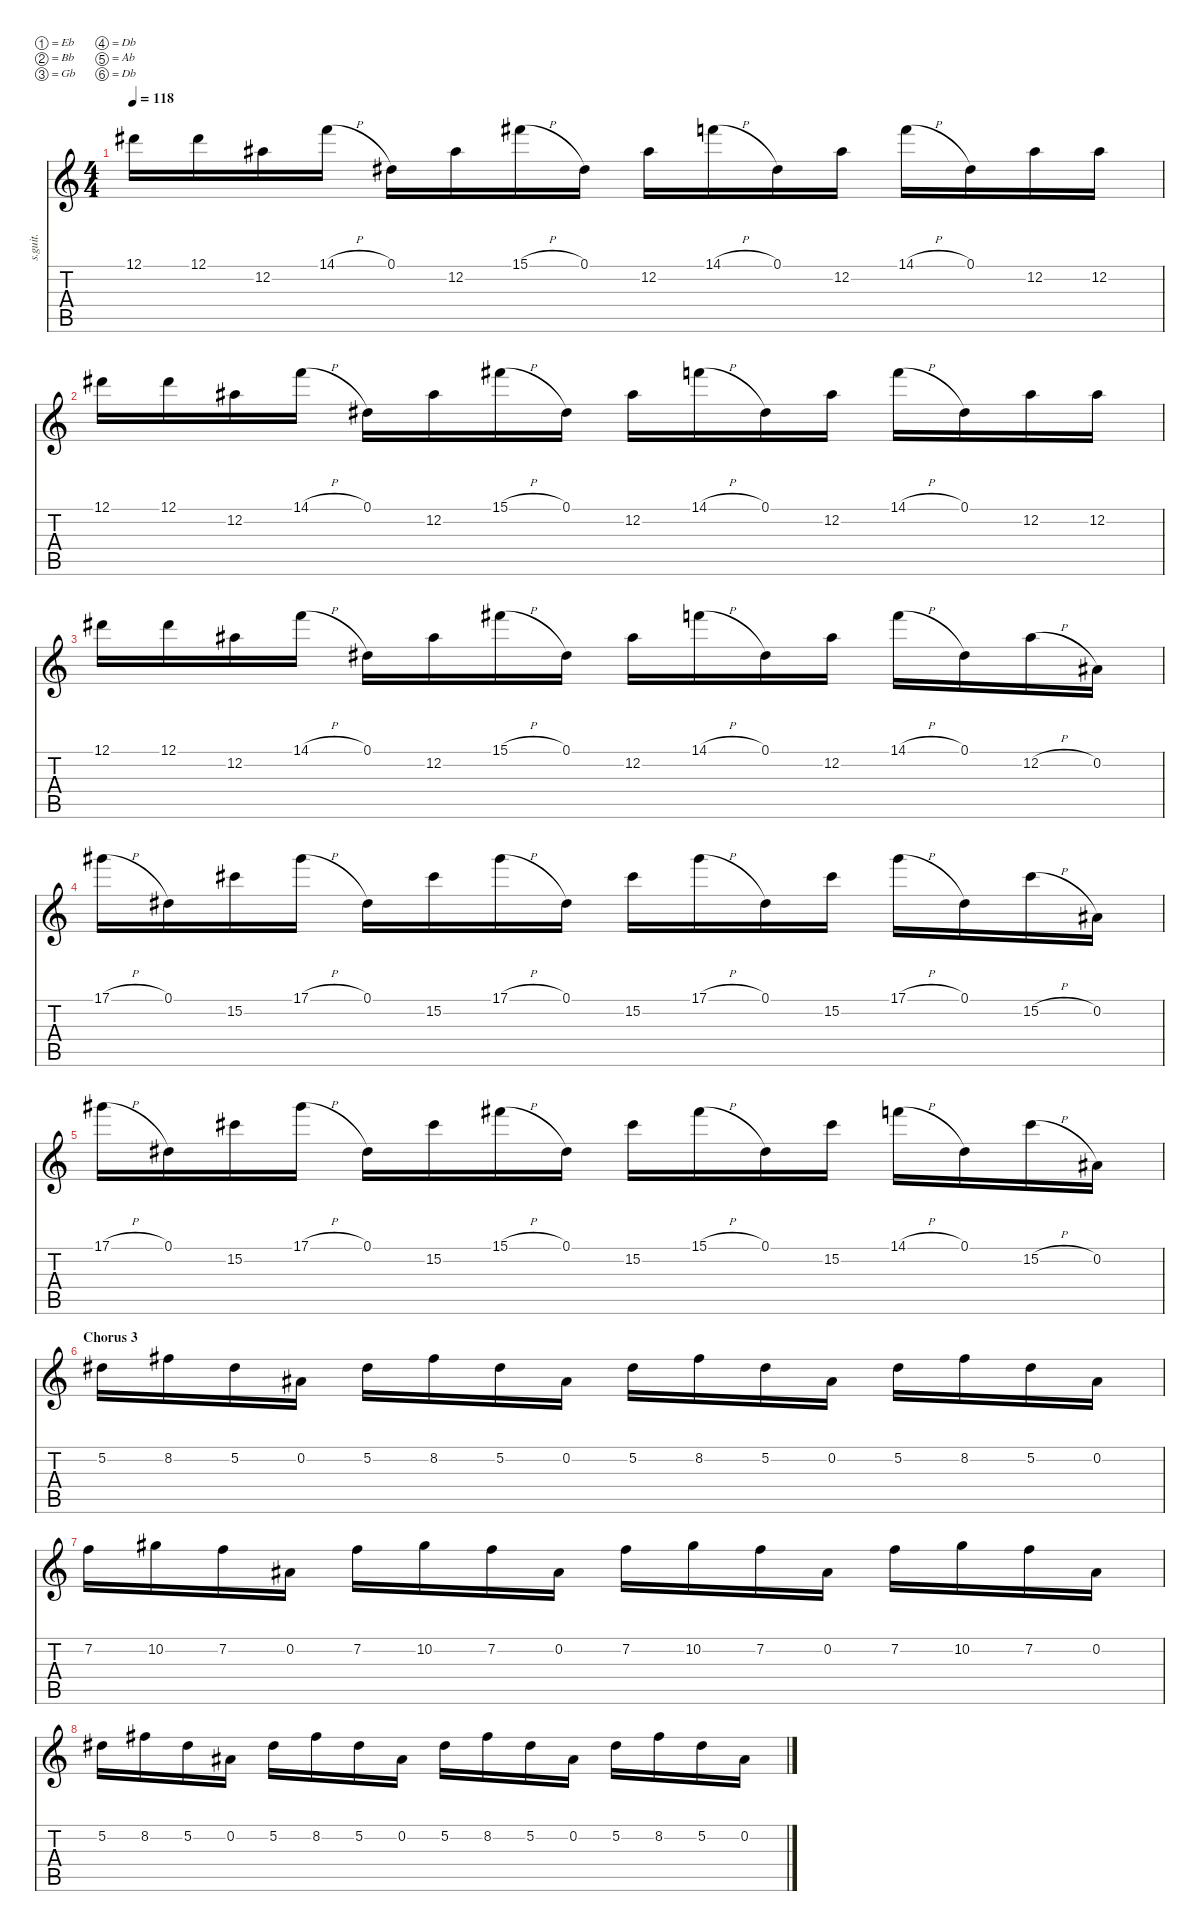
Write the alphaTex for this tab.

\defaultSystemsLayout 4
\hideDynamics
\bracketExtendMode nobrackets
\track ("Lead [Synyster Gates]" "s.guit.") {instrument distortionguitar}
\staff {score tabs}
\tuning (Eb4 Bb3 Gb3 Db3 Ab2 Db2)
\ts (4 4)
\tempo 118
\clef g2
\ks c
12.1{acc #}.16{lyrics (0 "") lyrics (1 "") lyrics (2 "") lyrics (3 "") lyrics (4 "") dy f} 12.1{acc #}.16{lyrics (0 "") lyrics (1 "") lyrics (2 "") lyrics (3 "") lyrics (4 "")} 12.2{acc #}.16{lyrics (0 "") lyrics (1 "") lyrics (2 "") lyrics (3 "") lyrics (4 "")} 14.1{h}.16{lyrics (0 "") lyrics (1 "") lyrics (2 "") lyrics (3 "") lyrics (4 "")} 0.1{acc #}.16{lyrics (0 "") lyrics (1 "") lyrics (2 "") lyrics (3 "") lyrics (4 "")} 12.2{acc #}.16{lyrics (0 "") lyrics (1 "") lyrics (2 "") lyrics (3 "") lyrics (4 "")} 15.1{h acc #}.16{lyrics (0 "") lyrics (1 "") lyrics (2 "") lyrics (3 "") lyrics (4 "")} 0.1{acc #}.16{lyrics (0 "") lyrics (1 "") lyrics (2 "") lyrics (3 "") lyrics (4 "")} 12.2{acc #}.16{lyrics (0 "") lyrics (1 "") lyrics (2 "") lyrics (3 "") lyrics (4 "")} 14.1{h}.16{lyrics (0 "") lyrics (1 "") lyrics (2 "") lyrics (3 "") lyrics (4 "")} 0.1{acc #}.16{lyrics (0 "") lyrics (1 "") lyrics (2 "") lyrics (3 "") lyrics (4 "")} 12.2{acc #}.16{lyrics (0 "") lyrics (1 "") lyrics (2 "") lyrics (3 "") lyrics (4 "")} 14.1{h}.16{lyrics (0 "") lyrics (1 "") lyrics (2 "") lyrics (3 "") lyrics (4 "")} 0.1{acc #}.16{lyrics (0 "") lyrics (1 "") lyrics (2 "") lyrics (3 "") lyrics (4 "")} 12.2{acc #}.16{lyrics (0 "") lyrics (1 "") lyrics (2 "") lyrics (3 "") lyrics (4 "")} 12.2{acc #}.16{lyrics (0 "") lyrics (1 "") lyrics (2 "") lyrics (3 "") lyrics (4 "")} |
12.1{acc #}.16{lyrics (0 "") lyrics (1 "") lyrics (2 "") lyrics (3 "") lyrics (4 "")} 12.1{acc #}.16{lyrics (0 "") lyrics (1 "") lyrics (2 "") lyrics (3 "") lyrics (4 "")} 12.2{acc #}.16{lyrics (0 "") lyrics (1 "") lyrics (2 "") lyrics (3 "") lyrics (4 "")} 14.1{h}.16{lyrics (0 "") lyrics (1 "") lyrics (2 "") lyrics (3 "") lyrics (4 "")} 0.1{acc #}.16{lyrics (0 "") lyrics (1 "") lyrics (2 "") lyrics (3 "") lyrics (4 "")} 12.2{acc #}.16{lyrics (0 "") lyrics (1 "") lyrics (2 "") lyrics (3 "") lyrics (4 "")} 15.1{h acc #}.16{lyrics (0 "") lyrics (1 "") lyrics (2 "") lyrics (3 "") lyrics (4 "")} 0.1{acc #}.16{lyrics (0 "") lyrics (1 "") lyrics (2 "") lyrics (3 "") lyrics (4 "")} 12.2{acc #}.16{lyrics (0 "") lyrics (1 "") lyrics (2 "") lyrics (3 "") lyrics (4 "")} 14.1{h}.16{lyrics (0 "") lyrics (1 "") lyrics (2 "") lyrics (3 "") lyrics (4 "")} 0.1{acc #}.16{lyrics (0 "") lyrics (1 "") lyrics (2 "") lyrics (3 "") lyrics (4 "")} 12.2{acc #}.16{lyrics (0 "") lyrics (1 "") lyrics (2 "") lyrics (3 "") lyrics (4 "")} 14.1{h}.16{lyrics (0 "") lyrics (1 "") lyrics (2 "") lyrics (3 "") lyrics (4 "")} 0.1{acc #}.16{lyrics (0 "") lyrics (1 "") lyrics (2 "") lyrics (3 "") lyrics (4 "")} 12.2{acc #}.16{lyrics (0 "") lyrics (1 "") lyrics (2 "") lyrics (3 "") lyrics (4 "")} 12.2{acc #}.16{lyrics (0 "") lyrics (1 "") lyrics (2 "") lyrics (3 "") lyrics (4 "")} |
12.1{acc #}.16{lyrics (0 "") lyrics (1 "") lyrics (2 "") lyrics (3 "") lyrics (4 "")} 12.1{acc #}.16{lyrics (0 "") lyrics (1 "") lyrics (2 "") lyrics (3 "") lyrics (4 "")} 12.2{acc #}.16{lyrics (0 "") lyrics (1 "") lyrics (2 "") lyrics (3 "") lyrics (4 "")} 14.1{h}.16{lyrics (0 "") lyrics (1 "") lyrics (2 "") lyrics (3 "") lyrics (4 "")} 0.1{acc #}.16{lyrics (0 "") lyrics (1 "") lyrics (2 "") lyrics (3 "") lyrics (4 "")} 12.2{acc #}.16{lyrics (0 "") lyrics (1 "") lyrics (2 "") lyrics (3 "") lyrics (4 "")} 15.1{h acc #}.16{lyrics (0 "") lyrics (1 "") lyrics (2 "") lyrics (3 "") lyrics (4 "")} 0.1{acc #}.16{lyrics (0 "") lyrics (1 "") lyrics (2 "") lyrics (3 "") lyrics (4 "")} 12.2{acc #}.16{lyrics (0 "") lyrics (1 "") lyrics (2 "") lyrics (3 "") lyrics (4 "")} 14.1{h}.16{lyrics (0 "") lyrics (1 "") lyrics (2 "") lyrics (3 "") lyrics (4 "")} 0.1{acc #}.16{lyrics (0 "") lyrics (1 "") lyrics (2 "") lyrics (3 "") lyrics (4 "")} 12.2{acc #}.16{lyrics (0 "") lyrics (1 "") lyrics (2 "") lyrics (3 "") lyrics (4 "")} 14.1{h}.16{lyrics (0 "") lyrics (1 "") lyrics (2 "") lyrics (3 "") lyrics (4 "")} 0.1{acc #}.16{lyrics (0 "") lyrics (1 "") lyrics (2 "") lyrics (3 "") lyrics (4 "")} 12.2{h acc #}.16{lyrics (0 "") lyrics (1 "") lyrics (2 "") lyrics (3 "") lyrics (4 "")} 0.2{acc #}.16{lyrics (0 "") lyrics (1 "") lyrics (2 "") lyrics (3 "") lyrics (4 "")} |
17.1{h acc #}.16{lyrics (0 "") lyrics (1 "") lyrics (2 "") lyrics (3 "") lyrics (4 "")} 0.1{acc #}.16{lyrics (0 "") lyrics (1 "") lyrics (2 "") lyrics (3 "") lyrics (4 "")} 15.2{acc #}.16{lyrics (0 "") lyrics (1 "") lyrics (2 "") lyrics (3 "") lyrics (4 "")} 17.1{h acc #}.16{lyrics (0 "") lyrics (1 "") lyrics (2 "") lyrics (3 "") lyrics (4 "")} 0.1{acc #}.16{lyrics (0 "") lyrics (1 "") lyrics (2 "") lyrics (3 "") lyrics (4 "")} 15.2{acc #}.16{lyrics (0 "") lyrics (1 "") lyrics (2 "") lyrics (3 "") lyrics (4 "")} 17.1{h acc #}.16{lyrics (0 "") lyrics (1 "") lyrics (2 "") lyrics (3 "") lyrics (4 "")} 0.1{acc #}.16{lyrics (0 "") lyrics (1 "") lyrics (2 "") lyrics (3 "") lyrics (4 "")} 15.2{acc #}.16{lyrics (0 "") lyrics (1 "") lyrics (2 "") lyrics (3 "") lyrics (4 "")} 17.1{h acc #}.16{lyrics (0 "") lyrics (1 "") lyrics (2 "") lyrics (3 "") lyrics (4 "")} 0.1{acc #}.16{lyrics (0 "") lyrics (1 "") lyrics (2 "") lyrics (3 "") lyrics (4 "")} 15.2{acc #}.16{lyrics (0 "") lyrics (1 "") lyrics (2 "") lyrics (3 "") lyrics (4 "")} 17.1{h acc #}.16{lyrics (0 "") lyrics (1 "") lyrics (2 "") lyrics (3 "") lyrics (4 "")} 0.1{acc #}.16{lyrics (0 "") lyrics (1 "") lyrics (2 "") lyrics (3 "") lyrics (4 "")} 15.2{h acc #}.16{lyrics (0 "") lyrics (1 "") lyrics (2 "") lyrics (3 "") lyrics (4 "")} 0.2{acc #}.16{lyrics (0 "") lyrics (1 "") lyrics (2 "") lyrics (3 "") lyrics (4 "")} |
17.1{h acc #}.16{lyrics (0 "") lyrics (1 "") lyrics (2 "") lyrics (3 "") lyrics (4 "")} 0.1{acc #}.16{lyrics (0 "") lyrics (1 "") lyrics (2 "") lyrics (3 "") lyrics (4 "")} 15.2{acc #}.16{lyrics (0 "") lyrics (1 "") lyrics (2 "") lyrics (3 "") lyrics (4 "")} 17.1{h acc #}.16{lyrics (0 "") lyrics (1 "") lyrics (2 "") lyrics (3 "") lyrics (4 "")} 0.1{acc #}.16{lyrics (0 "") lyrics (1 "") lyrics (2 "") lyrics (3 "") lyrics (4 "")} 15.2{acc #}.16{lyrics (0 "") lyrics (1 "") lyrics (2 "") lyrics (3 "") lyrics (4 "")} 15.1{h acc #}.16{lyrics (0 "") lyrics (1 "") lyrics (2 "") lyrics (3 "") lyrics (4 "")} 0.1{acc #}.16{lyrics (0 "") lyrics (1 "") lyrics (2 "") lyrics (3 "") lyrics (4 "")} 15.2{acc #}.16{lyrics (0 "") lyrics (1 "") lyrics (2 "") lyrics (3 "") lyrics (4 "")} 15.1{h acc #}.16{lyrics (0 "") lyrics (1 "") lyrics (2 "") lyrics (3 "") lyrics (4 "")} 0.1{acc #}.16{lyrics (0 "") lyrics (1 "") lyrics (2 "") lyrics (3 "") lyrics (4 "")} 15.2{acc #}.16{lyrics (0 "") lyrics (1 "") lyrics (2 "") lyrics (3 "") lyrics (4 "")} 14.1{h}.16{lyrics (0 "") lyrics (1 "") lyrics (2 "") lyrics (3 "") lyrics (4 "")} 0.1{acc #}.16{lyrics (0 "") lyrics (1 "") lyrics (2 "") lyrics (3 "") lyrics (4 "")} 15.2{h acc #}.16{lyrics (0 "") lyrics (1 "") lyrics (2 "") lyrics (3 "") lyrics (4 "")} 0.2{acc #}.16{lyrics (0 "") lyrics (1 "") lyrics (2 "") lyrics (3 "") lyrics (4 "")} |
\section ("" "Chorus 3")
5.2{acc #}.16{lyrics (0 "") lyrics (1 "") lyrics (2 "") lyrics (3 "") lyrics (4 "")} 8.2{acc #}.16{lyrics (0 "") lyrics (1 "") lyrics (2 "") lyrics (3 "") lyrics (4 "")} 5.2{acc #}.16{lyrics (0 "") lyrics (1 "") lyrics (2 "") lyrics (3 "") lyrics (4 "")} 0.2{acc #}.16{lyrics (0 "") lyrics (1 "") lyrics (2 "") lyrics (3 "") lyrics (4 "")} 5.2{acc #}.16{lyrics (0 "") lyrics (1 "") lyrics (2 "") lyrics (3 "") lyrics (4 "")} 8.2{acc #}.16{lyrics (0 "") lyrics (1 "") lyrics (2 "") lyrics (3 "") lyrics (4 "")} 5.2{acc #}.16{lyrics (0 "") lyrics (1 "") lyrics (2 "") lyrics (3 "") lyrics (4 "")} 0.2{acc #}.16{lyrics (0 "") lyrics (1 "") lyrics (2 "") lyrics (3 "") lyrics (4 "")} 5.2{acc #}.16{lyrics (0 "") lyrics (1 "") lyrics (2 "") lyrics (3 "") lyrics (4 "")} 8.2{acc #}.16{lyrics (0 "") lyrics (1 "") lyrics (2 "") lyrics (3 "") lyrics (4 "")} 5.2{acc #}.16{lyrics (0 "") lyrics (1 "") lyrics (2 "") lyrics (3 "") lyrics (4 "")} 0.2{acc #}.16{lyrics (0 "") lyrics (1 "") lyrics (2 "") lyrics (3 "") lyrics (4 "")} 5.2{acc #}.16{lyrics (0 "") lyrics (1 "") lyrics (2 "") lyrics (3 "") lyrics (4 "")} 8.2{acc #}.16{lyrics (0 "") lyrics (1 "") lyrics (2 "") lyrics (3 "") lyrics (4 "")} 5.2{acc #}.16{lyrics (0 "") lyrics (1 "") lyrics (2 "") lyrics (3 "") lyrics (4 "")} 0.2{acc #}.16{lyrics (0 "") lyrics (1 "") lyrics (2 "") lyrics (3 "") lyrics (4 "")} |
7.2.16{lyrics (0 "") lyrics (1 "") lyrics (2 "") lyrics (3 "") lyrics (4 "")} 10.2{acc #}.16{lyrics (0 "") lyrics (1 "") lyrics (2 "") lyrics (3 "") lyrics (4 "")} 7.2.16{lyrics (0 "") lyrics (1 "") lyrics (2 "") lyrics (3 "") lyrics (4 "")} 0.2{acc #}.16{lyrics (0 "") lyrics (1 "") lyrics (2 "") lyrics (3 "") lyrics (4 "")} 7.2.16{lyrics (0 "") lyrics (1 "") lyrics (2 "") lyrics (3 "") lyrics (4 "")} 10.2{acc #}.16{lyrics (0 "") lyrics (1 "") lyrics (2 "") lyrics (3 "") lyrics (4 "")} 7.2.16{lyrics (0 "") lyrics (1 "") lyrics (2 "") lyrics (3 "") lyrics (4 "")} 0.2{acc #}.16{lyrics (0 "") lyrics (1 "") lyrics (2 "") lyrics (3 "") lyrics (4 "")} 7.2.16{lyrics (0 "") lyrics (1 "") lyrics (2 "") lyrics (3 "") lyrics (4 "")} 10.2{acc #}.16{lyrics (0 "") lyrics (1 "") lyrics (2 "") lyrics (3 "") lyrics (4 "")} 7.2.16{lyrics (0 "") lyrics (1 "") lyrics (2 "") lyrics (3 "") lyrics (4 "")} 0.2{acc #}.16{lyrics (0 "") lyrics (1 "") lyrics (2 "") lyrics (3 "") lyrics (4 "")} 7.2.16{lyrics (0 "") lyrics (1 "") lyrics (2 "") lyrics (3 "") lyrics (4 "")} 10.2{acc #}.16{lyrics (0 "") lyrics (1 "") lyrics (2 "") lyrics (3 "") lyrics (4 "")} 7.2.16{lyrics (0 "") lyrics (1 "") lyrics (2 "") lyrics (3 "") lyrics (4 "")} 0.2{acc #}.16{lyrics (0 "") lyrics (1 "") lyrics (2 "") lyrics (3 "") lyrics (4 "")} |
5.2{acc #}.16{lyrics (0 "") lyrics (1 "") lyrics (2 "") lyrics (3 "") lyrics (4 "")} 8.2{acc #}.16{lyrics (0 "") lyrics (1 "") lyrics (2 "") lyrics (3 "") lyrics (4 "")} 5.2{acc #}.16{lyrics (0 "") lyrics (1 "") lyrics (2 "") lyrics (3 "") lyrics (4 "")} 0.2{acc #}.16{lyrics (0 "") lyrics (1 "") lyrics (2 "") lyrics (3 "") lyrics (4 "")} 5.2{acc #}.16{lyrics (0 "") lyrics (1 "") lyrics (2 "") lyrics (3 "") lyrics (4 "")} 8.2{acc #}.16{lyrics (0 "") lyrics (1 "") lyrics (2 "") lyrics (3 "") lyrics (4 "")} 5.2{acc #}.16{lyrics (0 "") lyrics (1 "") lyrics (2 "") lyrics (3 "") lyrics (4 "")} 0.2{acc #}.16{lyrics (0 "") lyrics (1 "") lyrics (2 "") lyrics (3 "") lyrics (4 "")} 5.2{acc #}.16{lyrics (0 "") lyrics (1 "") lyrics (2 "") lyrics (3 "") lyrics (4 "")} 8.2{acc #}.16{lyrics (0 "") lyrics (1 "") lyrics (2 "") lyrics (3 "") lyrics (4 "")} 5.2{acc #}.16{lyrics (0 "") lyrics (1 "") lyrics (2 "") lyrics (3 "") lyrics (4 "")} 0.2{acc #}.16{lyrics (0 "") lyrics (1 "") lyrics (2 "") lyrics (3 "") lyrics (4 "")} 5.2{acc #}.16{lyrics (0 "") lyrics (1 "") lyrics (2 "") lyrics (3 "") lyrics (4 "")} 8.2{acc #}.16{lyrics (0 "") lyrics (1 "") lyrics (2 "") lyrics (3 "") lyrics (4 "")} 5.2{acc #}.16{lyrics (0 "") lyrics (1 "") lyrics (2 "") lyrics (3 "") lyrics (4 "")} 0.2{acc #}.16{lyrics (0 "") lyrics (1 "") lyrics (2 "") lyrics (3 "") lyrics (4 "")}
